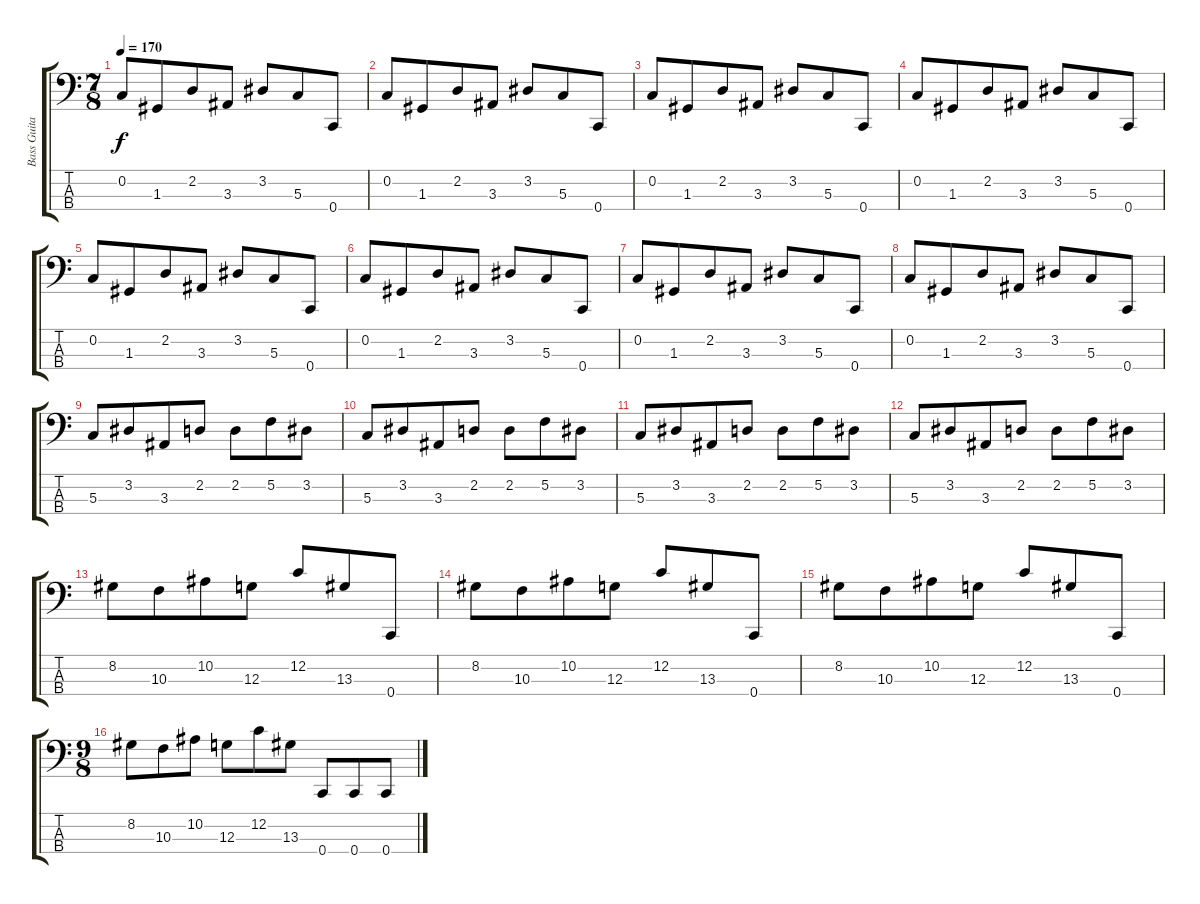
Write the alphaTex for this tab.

\track ("Bass Guitar" "Bass Guita") {instrument electricbasspick}
\staff {score tabs}
\tuning (F2 C2 G1 C1) {hide}
\ts (7 8)
\tempo 170
\clef f4
\ks c
0.2.8{dy f} 1.3.8 2.2.8 3.3.8 3.2.8 5.3.8 0.4.8 |
0.2.8 1.3.8 2.2.8 3.3.8 3.2.8 5.3.8 0.4.8 |
0.2.8 1.3.8 2.2.8 3.3.8 3.2.8 5.3.8 0.4.8 |
0.2.8 1.3.8 2.2.8 3.3.8 3.2.8 5.3.8 0.4.8 |
0.2.8 1.3.8 2.2.8 3.3.8 3.2.8 5.3.8 0.4.8 |
0.2.8 1.3.8 2.2.8 3.3.8 3.2.8 5.3.8 0.4.8 |
0.2.8 1.3.8 2.2.8 3.3.8 3.2.8 5.3.8 0.4.8 |
0.2.8 1.3.8 2.2.8 3.3.8 3.2.8 5.3.8 0.4.8 |
5.3.8 3.2.8 3.3.8 2.2.8 2.2.8 5.2.8 3.2.8 |
5.3.8 3.2.8 3.3.8 2.2.8 2.2.8 5.2.8 3.2.8 |
5.3.8 3.2.8 3.3.8 2.2.8 2.2.8 5.2.8 3.2.8 |
5.3.8 3.2.8 3.3.8 2.2.8 2.2.8 5.2.8 3.2.8 |
8.2.8 10.3.8 10.2.8 12.3.8 12.2.8 13.3.8 0.4.8 |
8.2.8 10.3.8 10.2.8 12.3.8 12.2.8 13.3.8 0.4.8 |
8.2.8 10.3.8 10.2.8 12.3.8 12.2.8 13.3.8 0.4.8 |
\ts (9 8)
8.2.8 10.3.8 10.2.8 12.3.8 12.2.8 13.3.8 0.4.8 0.4.8 0.4.8
